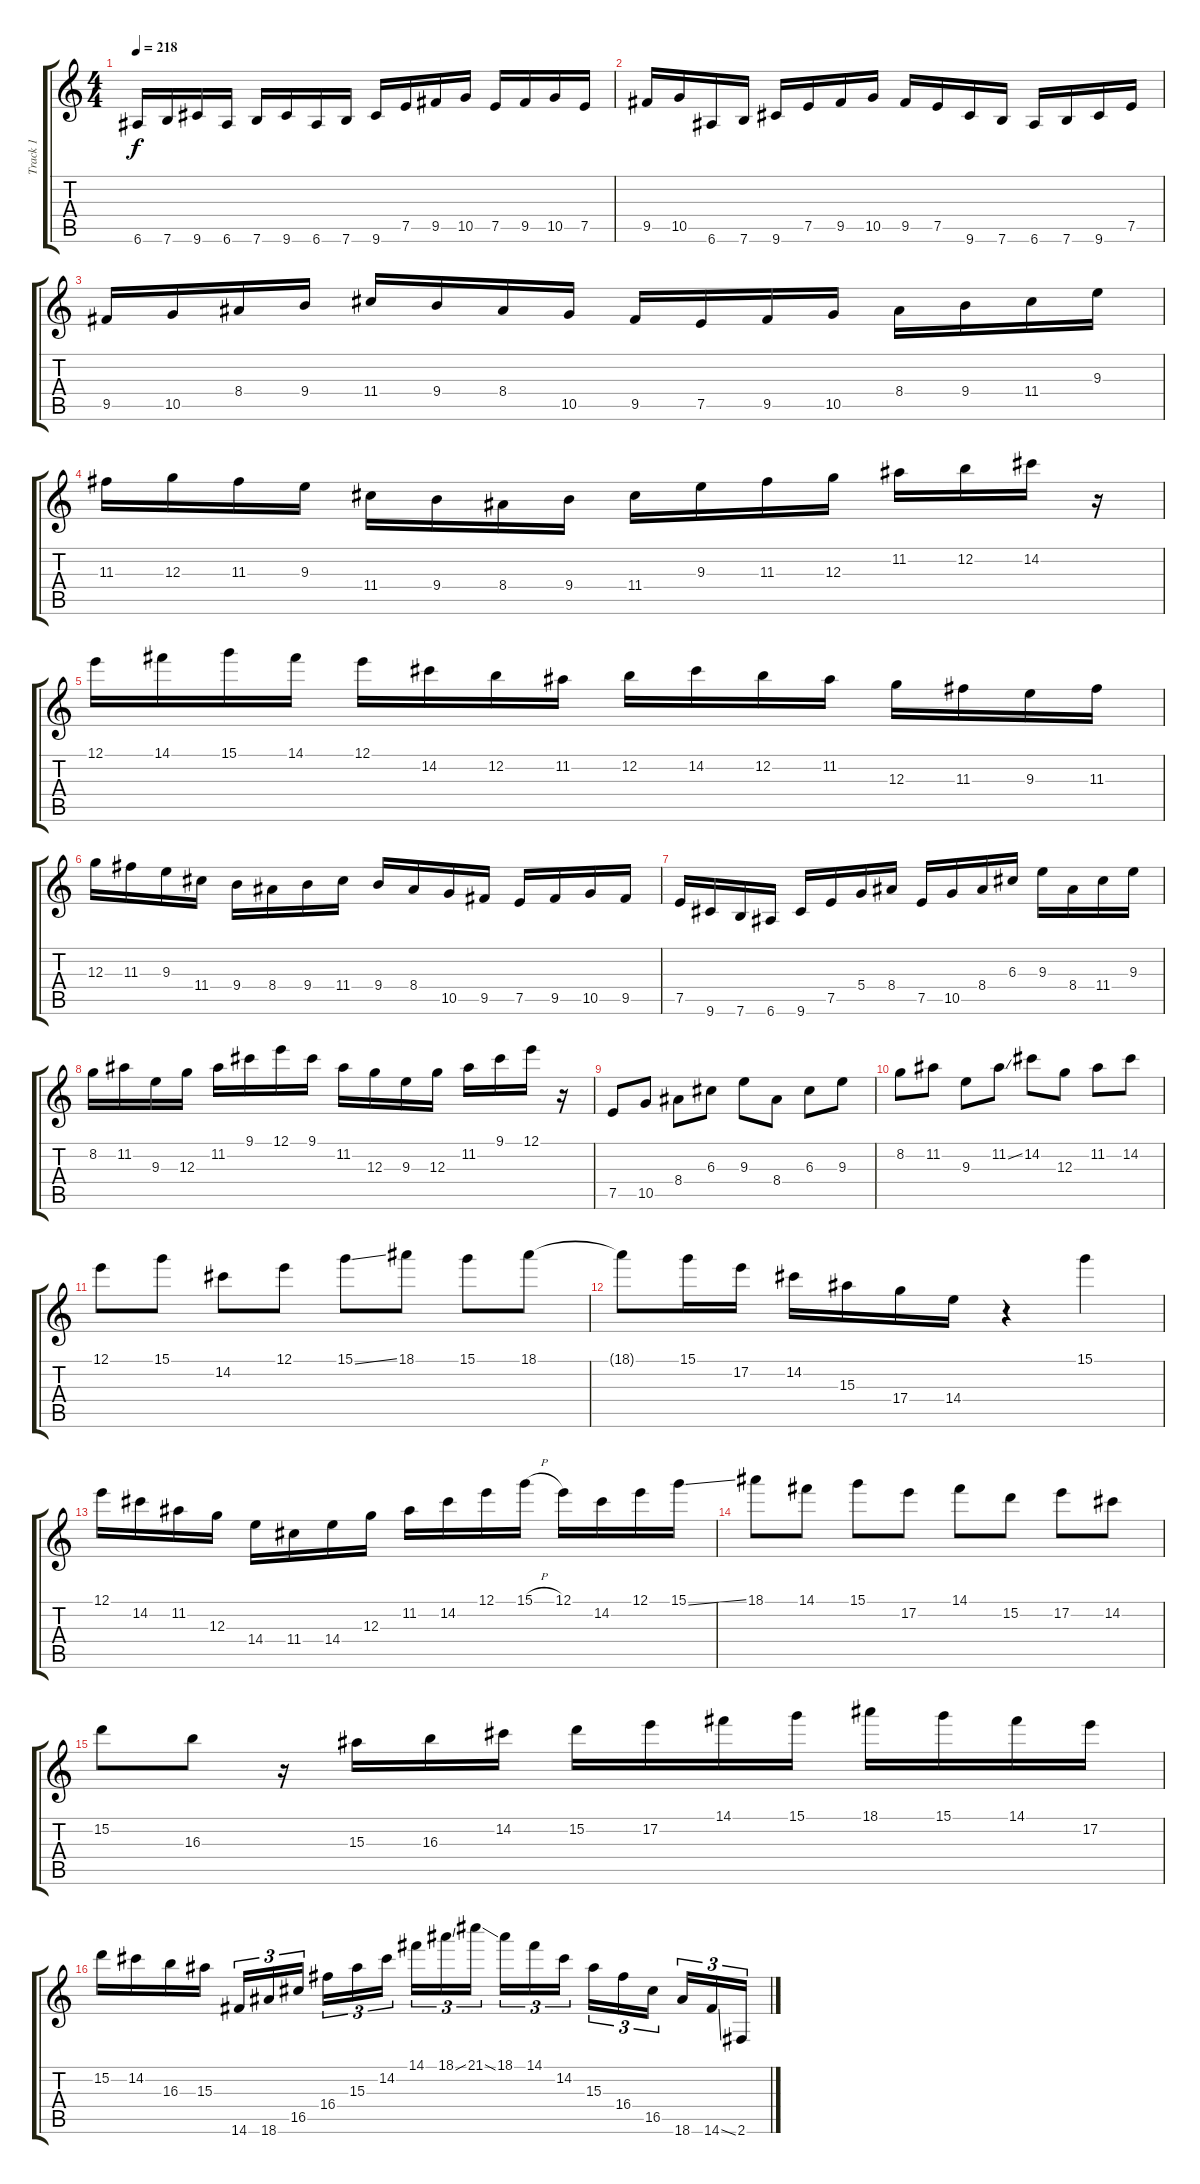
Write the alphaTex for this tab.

\track ("Track 1" "Track 1") {instrument distortionguitar}
\staff {score tabs}
\tuning (E4 B3 G3 D3 A2 E2) {hide}
\ts (4 4)
\tempo 218
\clef g2
\ks c
6.6.16{dy f instrument distortionguitar} 7.6.16 9.6.16 6.6.16 7.6.16 9.6.16 6.6.16 7.6.16 9.6.16 7.5.16 9.5.16 10.5.16 7.5.16 9.5.16 10.5.16 7.5.16 |
9.5.16 10.5.16 6.6.16 7.6.16 9.6.16 7.5.16 9.5.16 10.5.16 9.5.16 7.5.16 9.6.16 7.6.16 6.6.16 7.6.16 9.6.16 7.5.16 |
9.5.16 10.5.16 8.4.16 9.4.16 11.4.16 9.4.16 8.4.16 10.5.16 9.5.16 7.5.16 9.5.16 10.5.16 8.4.16 9.4.16 11.4.16 9.3.16 |
11.3.16 12.3.16 11.3.16 9.3.16 11.4.16 9.4.16 8.4.16 9.4.16 11.4.16 9.3.16 11.3.16 12.3.16 11.2.16 12.2.16 14.2.16 r.16 |
12.1.16 14.1.16 15.1.16 14.1.16 12.1.16 14.2.16 12.2.16 11.2.16 12.2.16 14.2.16 12.2.16 11.2.16 12.3.16 11.3.16 9.3.16 11.3.16 |
12.3.16 11.3.16 9.3.16 11.4.16 9.4.16 8.4.16 9.4.16 11.4.16 9.4.16 8.4.16 10.5.16 9.5.16 7.5.16 9.5.16 10.5.16 9.5.16 |
7.5.16 9.6.16 7.6.16 6.6.16 9.6.16 7.5.16 5.4.16 8.4.16 7.5.16 10.5.16 8.4.16 6.3.16 9.3.16 8.4.16 11.4.16 9.3.16 |
8.2.16 11.2.16 9.3.16 12.3.16 11.2.16 9.1.16 12.1.16 9.1.16 11.2.16 12.3.16 9.3.16 12.3.16 11.2.16 9.1.16 12.1.16 r.16 |
7.5.8 10.5.8 8.4.8 6.3.8 9.3.8 8.4.8 6.3.8 9.3.8 |
8.2.8 11.2.8 9.3.8 11.2{ss}.8 14.2.8 12.3.8 11.2.8 14.2.8 |
12.1.8 15.1.8 14.2.8 12.1.8 15.1{ss}.8 18.1.8 15.1.8 18.1.8 |
18.1{t}.8 15.1.16 17.2.16 14.2.16 15.3.16 17.4.16 14.4.16 r.4 15.1.4 |
12.1.16 14.2.16 11.2.16 12.3.16 14.4.16 11.4.16 14.4.16 12.3.16 11.2.16 14.2.16 12.1.16 15.1{h}.16 12.1.16 14.2.16 12.1.16 15.1{ss}.16 |
18.1.8 14.1.8 15.1.8 17.2.8 14.1.8 15.2.8 17.2.8 14.2.8 |
15.2.8 16.3.8 r.16 15.3.16 16.3.16 14.2.16 15.2.16 17.2.16 14.1.16 15.1.16 18.1.16 15.1.16 14.1.16 17.2.16 |
15.2.16 14.2.16 16.3.16 15.3.16 14.6.16{tu (3 2)} 18.6.16{tu (3 2)} 16.5.16{tu (3 2)} 16.4.16{tu (3 2)} 15.3.16{tu (3 2)} 14.2.16{tu (3 2)} 14.1.16{tu (3 2)} 18.1{ss}.16{tu (3 2)} 21.1{ss}.16{tu (3 2)} 18.1.16{tu (3 2)} 14.1.16{tu (3 2)} 14.2.16{tu (3 2)} 15.3.16{tu (3 2)} 16.4.16{tu (3 2)} 16.5.16{tu (3 2)} 18.6.16{tu (3 2)} 14.6{ss}.16{tu (3 2)} 2.6.16{tu (3 2)}
